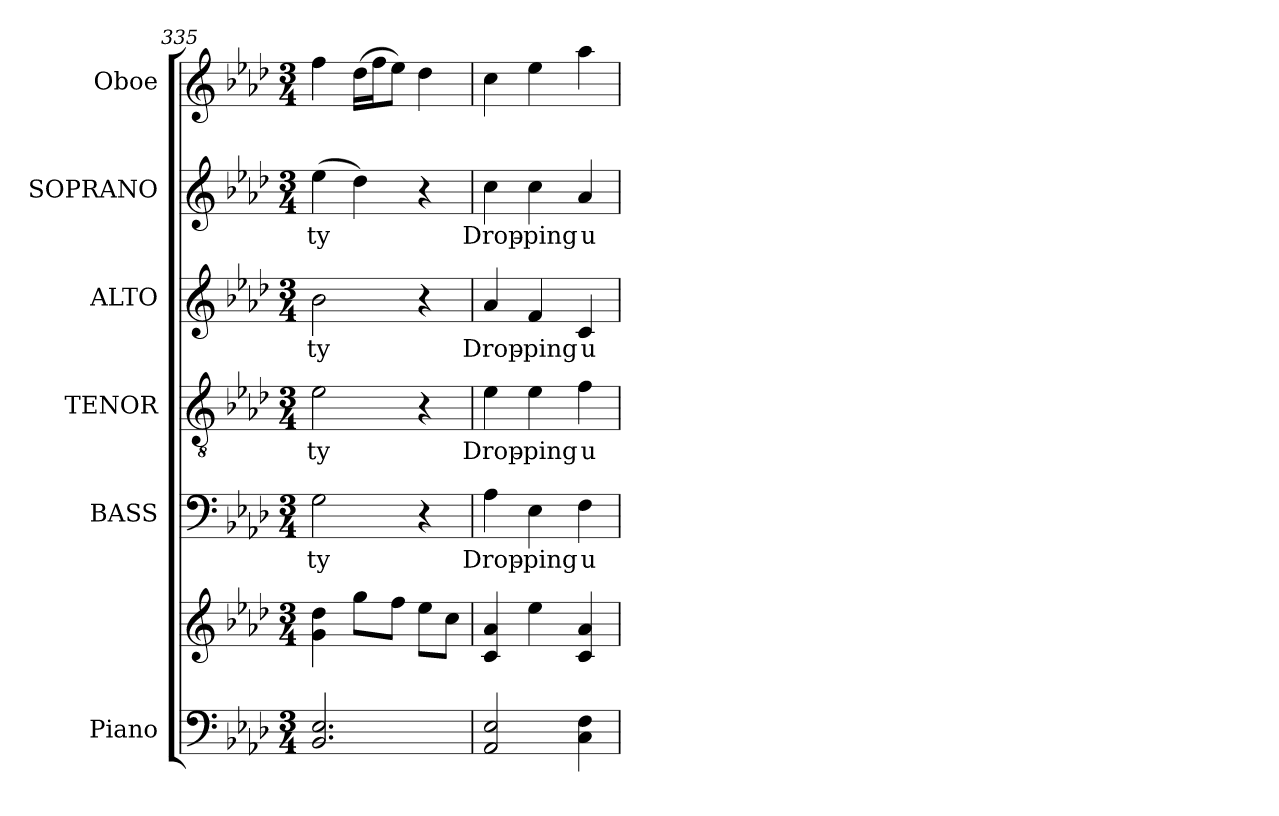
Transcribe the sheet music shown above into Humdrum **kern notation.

**kern	**kern	**kern	**text	**kern	**text	**kern	**text	**kern	**text	**kern
*part6	*part6	*part5	*part5	*part4	*part4	*part3	*part3	*part2	*part2	*part1
*staff7	*staff6	*staff5	*staff5	*staff4	*staff4	*staff3	*staff3	*staff2	*staff2	*staff1
*I"Piano	*	*I"BASS	*	*I"TENOR	*	*I"ALTO	*	*I"SOPRANO	*	*I"Oboe
*I'Pno.	*	*I'B.	*	*I'T.	*	*I'A.	*	*I'S.	*	*I'Ob.
*clefF4	*clefG2	*clefF4	*	*clefGv2	*	*clefG2	*	*clefG2	*	*clefG2
*	*	*	*	*ITrd7c12	*	*	*	*	*	*
*k[b-e-a-d-]	*k[b-e-a-d-]	*k[b-e-a-d-]	*	*k[b-e-a-d-]	*	*k[b-e-a-d-]	*	*k[b-e-a-d-]	*	*k[b-e-a-d-]
*A-:	*A-:	*A-:	*	*A-:	*	*A-:	*	*A-:	*	*A-:
*M3/4	*M3/4	*M3/4	*	*M3/4	*	*M3/4	*	*M3/4	*	*M3/4
=335	=335	=335	=335	=335	=335	=335	=335	=335	=335	=335
!	!	!	!LO:LY:b:color=#000000	!	!	!	!	!	!	!
!	!	!	!	!	!LO:LY:b:color=#000000	!	!	!	!	!
!	!	!	!	!	!	!	!LO:LY:b:color=#000000	!	!	!
!	!	!	!	!	!	!	!	!	!LO:LY:b:color=#000000	!
2.BB-i/ 2.E-i	4gi\ 4dd-i	2Gi\	-ty	2E-i\	-ty	2b-i\	-ty	(4ee-i\	-ty	4ffi\
.	8ggi\L	.	.	.	.	.	.	4dd-i\)	.	(16dd-i\LL
.	.	.	.	.	.	.	.	.	.	16ffi\J
.	8ffi\J	.	.	.	.	.	.	.	.	8ee-i\J)
.	8ee-i\L	4r	.	4r	.	4r	.	4r	.	4dd-i\
.	8cci\J	.	.	.	.	.	.	.	.	.
=336	=336	=336	=336	=336	=336	=336	=336	=336	=336	=336
!	!	!	!LO:LY:b:color=#000000	!	!	!	!	!	!	!
!	!	!	!	!	!LO:LY:b:color=#000000	!	!	!	!	!
!	!	!	!	!	!	!	!LO:LY:b:color=#000000	!	!	!
!	!	!	!	!	!	!	!	!	!LO:LY:b:color=#000000	!
2AA-i/ 2E-i	4ci/ 4a-i	4A-i\	Drop-	4E-i\	Drop-	4a-i/	Drop-	4cci\	Drop-	4cci\
!	!	!	!LO:LY:b:color=#000000	!	!	!	!	!	!	!
!	!	!	!	!	!LO:LY:b:color=#000000	!	!	!	!	!
!	!	!	!	!	!	!	!LO:LY:b:color=#000000	!	!	!
!	!	!	!	!	!	!	!	!	!LO:LY:b:color=#000000	!
.	4ee-i\	4E-i\	-ping	4E-i\	-ping	4fi/	-ping	4cci\	-ping	4ee-i\
!	!	!	!LO:LY:b:color=#000000	!	!	!	!	!	!	!
!	!	!	!	!	!LO:LY:b:color=#000000	!	!	!	!	!
!	!	!	!	!	!	!	!LO:LY:b:color=#000000	!	!	!
!	!	!	!	!	!	!	!	!	!LO:LY:b:color=#000000	!
4Ci\ 4Fi	4ci/ 4a-i	4Fi\	u-	4Fi\	u-	4ci/	u-	4a-i/	u-	4aa-i\
=	=	=	=	=	=	=	=	=	=	=
*-	*-	*-	*-	*-	*-	*-	*-	*-	*-	*-
